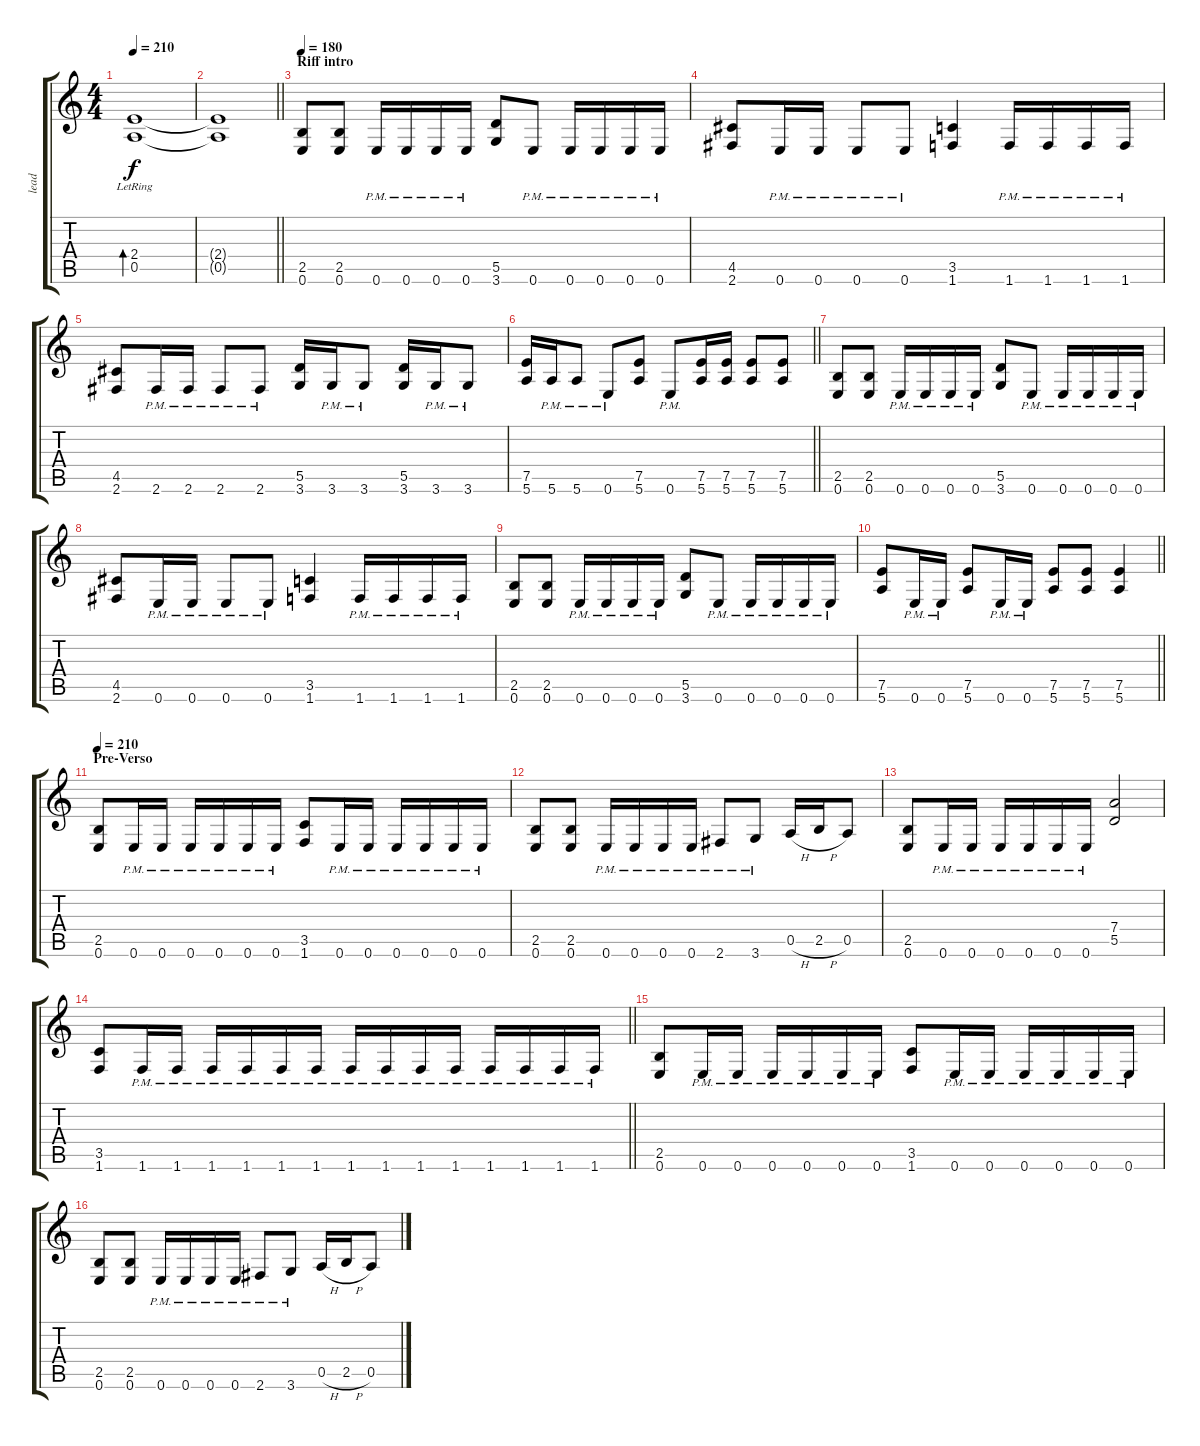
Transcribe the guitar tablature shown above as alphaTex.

\track ("lead" "lead") {instrument distortionguitar}
\staff {score tabs}
\tuning (E4 B3 G3 D3 A2 E2) {hide}
\ts (4 4)
\tempo 210
\clef g2
\ks c
(2.4{lr} 0.5{lr}).1{bd 120 dy f} |
\barLineRight lightlight
(2.4{t} 0.5{t}).1 |
\section ("" "Riff intro")
\tempo 180
(2.5 0.6).8{instrument distortionguitar} (2.5 0.6).8 0.6{pm}.16 0.6{pm}.16 0.6{pm}.16 0.6{pm}.16 (5.5 3.6).8 0.6{pm}.8 0.6{pm}.16 0.6{pm}.16 0.6{pm}.16 0.6{pm}.16 |
(4.5 2.6).8 0.6{pm}.16 0.6{pm}.16 0.6{pm}.8 0.6{pm}.8 (3.5 1.6).4 1.6{pm}.16 1.6{pm}.16 1.6{pm}.16 1.6{pm}.16 |
(4.5 2.6).8 2.6{pm}.16 2.6{pm}.16 2.6{pm}.8 2.6{pm}.8 (5.5 3.6).16 3.6{pm}.16 3.6{pm}.8 (5.5 3.6).16 3.6{pm}.16 3.6{pm}.8 |
\barLineRight lightlight
(7.5 5.6).16 5.6{pm}.16 5.6{pm}.8 0.6{pm}.8 (7.5 5.6).8 0.6{pm}.8 (7.5 5.6).16 (7.5 5.6).16 (7.5 5.6).8 (7.5 5.6).8 |
(2.5 0.6).8 (2.5 0.6).8 0.6{pm}.16 0.6{pm}.16 0.6{pm}.16 0.6{pm}.16 (5.5 3.6).8 0.6{pm}.8 0.6{pm}.16 0.6{pm}.16 0.6{pm}.16 0.6{pm}.16 |
(4.5 2.6).8 0.6{pm}.16 0.6{pm}.16 0.6{pm}.8 0.6{pm}.8 (3.5 1.6).4 1.6{pm}.16 1.6{pm}.16 1.6{pm}.16 1.6{pm}.16 |
(2.5 0.6).8 (2.5 0.6).8 0.6{pm}.16 0.6{pm}.16 0.6{pm}.16 0.6{pm}.16 (5.5 3.6).8 0.6{pm}.8 0.6{pm}.16 0.6{pm}.16 0.6{pm}.16 0.6{pm}.16 |
\barLineRight lightlight
(7.5 5.6).8 0.6{pm}.16 0.6{pm}.16 (7.5 5.6).8 0.6{pm}.16 0.6{pm}.16 (7.5 5.6).8 (7.5 5.6).8 (7.5 5.6).4 |
\section ("" "Pre-Verso")
\tempo 210
(2.5 0.6).8 0.6{pm}.16 0.6{pm}.16 0.6{pm}.16 0.6{pm}.16 0.6{pm}.16 0.6{pm}.16 (3.5 1.6).8 0.6{pm}.16 0.6{pm}.16 0.6{pm}.16 0.6{pm}.16 0.6{pm}.16 0.6{pm}.16 |
(2.5 0.6).8 (2.5 0.6).8 0.6{pm}.16 0.6{pm}.16 0.6{pm}.16 0.6{pm}.16 2.6{pm}.8 3.6{pm}.8 0.5{h}.16 2.5{h}.16 0.5.8 |
(2.5 0.6).8 0.6{pm}.16 0.6{pm}.16 0.6{pm}.16 0.6{pm}.16 0.6{pm}.16 0.6{pm}.16 (7.4 5.5).2 |
\barLineRight lightlight
(3.5 1.6).8 1.6{pm}.16 1.6{pm}.16 1.6{pm}.16 1.6{pm}.16 1.6{pm}.16 1.6{pm}.16 1.6{pm}.16 1.6{pm}.16 1.6{pm}.16 1.6{pm}.16 1.6{pm}.16 1.6{pm}.16 1.6{pm}.16 1.6{pm}.16 |
(2.5 0.6).8 0.6{pm}.16 0.6{pm}.16 0.6{pm}.16 0.6{pm}.16 0.6{pm}.16 0.6{pm}.16 (3.5 1.6).8 0.6{pm}.16 0.6{pm}.16 0.6{pm}.16 0.6{pm}.16 0.6{pm}.16 0.6{pm}.16 |
(2.5 0.6).8 (2.5 0.6).8 0.6{pm}.16 0.6{pm}.16 0.6{pm}.16 0.6{pm}.16 2.6{pm}.8 3.6{pm}.8 0.5{h}.16 2.5{h}.16 0.5.8
